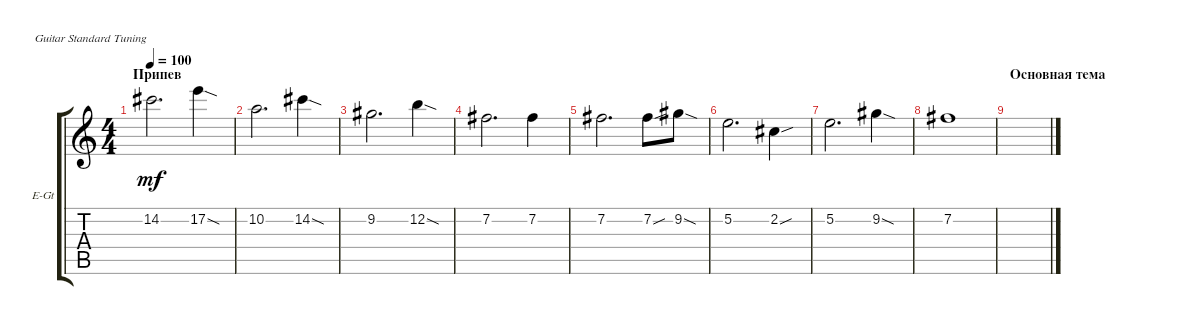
\defaultSystemsLayout 4
\bracketExtendMode groupsimilarinstruments
\firstSystemTrackNameOrientation horizontal
\otherSystemsTrackNameOrientation horizontal
\track ("Slide Guitar" "E-Gt") {instrument electricguitarclean}
\staff {score tabs}
\tuning (E4 B3 G3 D3 A2 E2)
\ts (4 4)
\section ("" "Припев")
\tempo 100
\clef g2
\scale
0.5
\ks c
14.2.2{d dy mf} 17.2{sod}.4 |
\scale
0.5 10.2.2{d} 14.2{sod}.4 |
\scale
0.5 9.2.2{d} 12.2{sod}.4 |
\scale
0.5 7.2.2{d} 7.2.4 |
\scale
0.5 7.2.2{d} 7.2{sou}.8 9.2{sod}.8 |
\scale
0.5 5.2.2{d} 2.2{sou}.4 |
\scale
0.5 5.2.2{d} 9.2{sod}.4 |
\scale
0.5 7.2.1 |
\section ("" "Основная тема")
\scale
0.5 |
\scale
0.5 |
\scale
0.5 |
\scale
0.5 |
\scale
0.5 |
\scale
0.5 |
\scale
0.5 |
\scale
0.5
